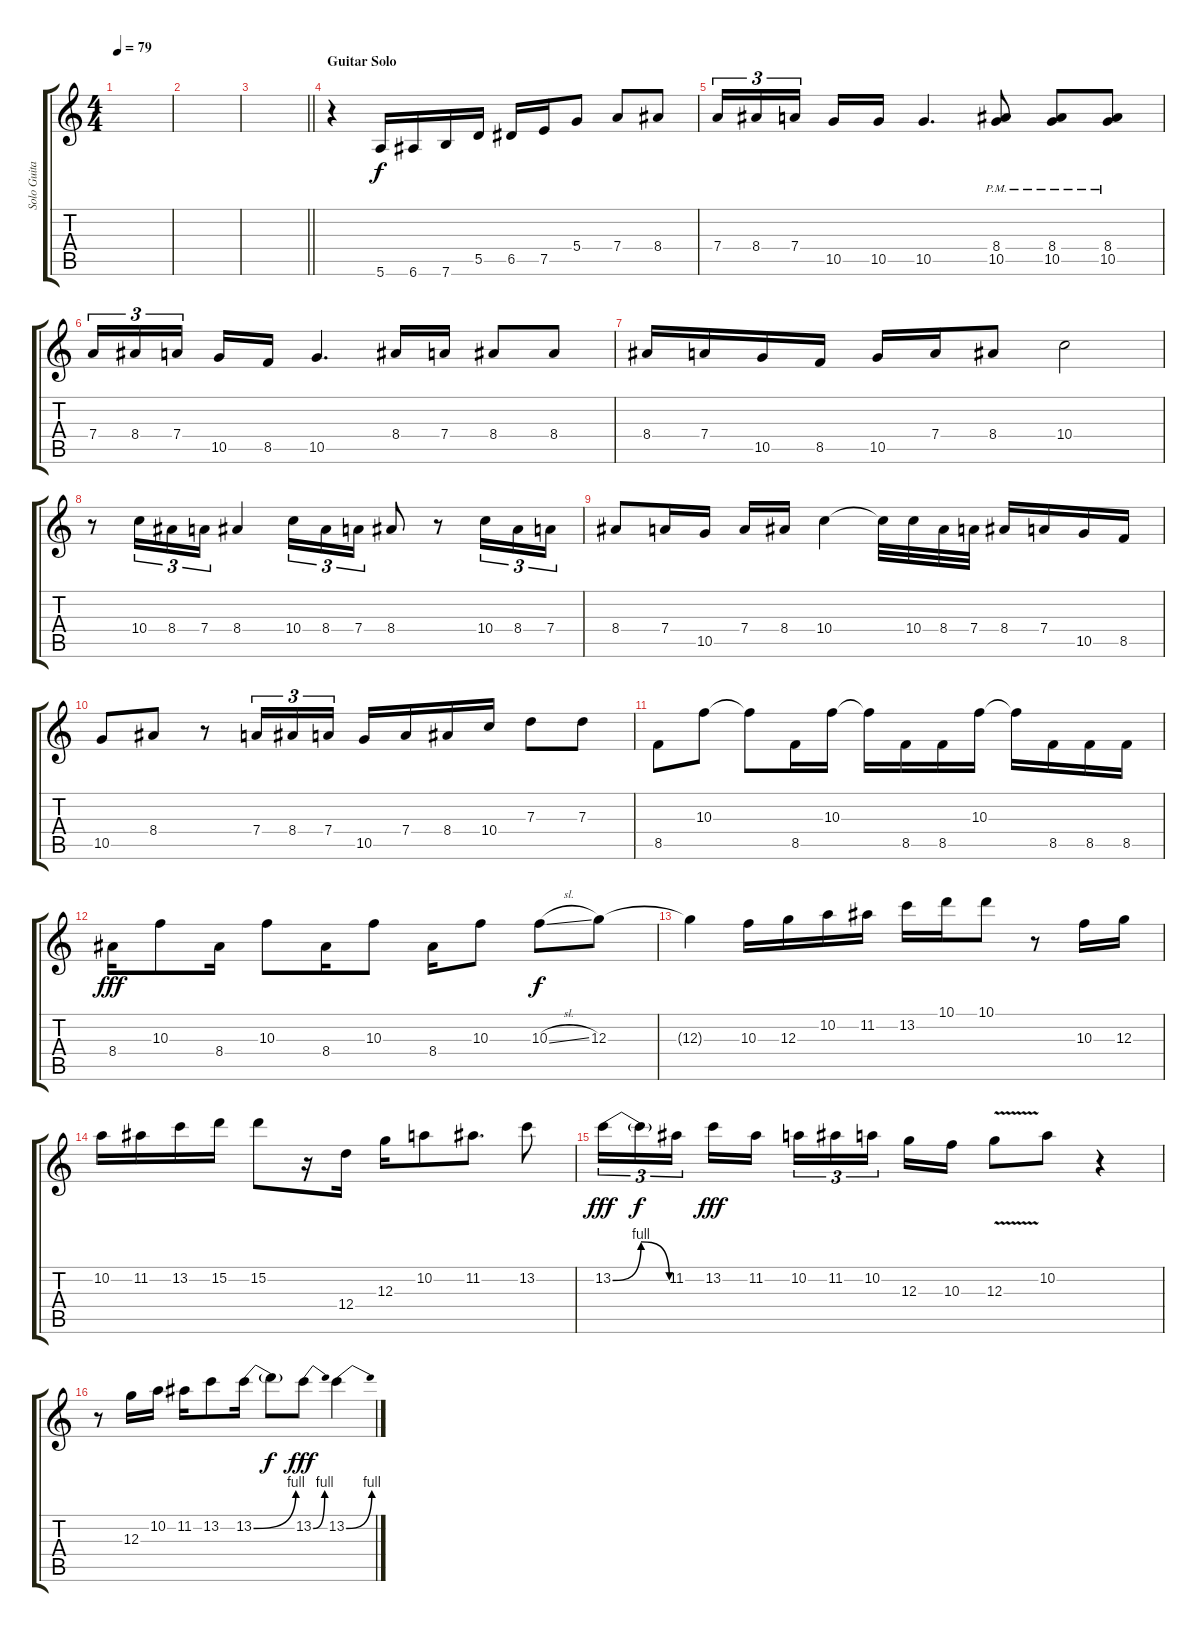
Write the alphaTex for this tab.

\track ("Solo Guitar" "Solo Guita") {instrument electricguitarjazz}
\staff {score tabs}
\tuning (E4 B3 G3 D3 A2 E2) {hide}
\ts (4 4)
\tempo 79
\clef g2
\ks c
|
|
\barLineRight lightlight
|
\section ("" "Guitar Solo")
r.4 5.6.16 6.6.16 7.6.16 5.5.16 6.5.16 7.5.16 5.4.8 7.4.8 8.4.8 |
7.4.16{tu (3 2) dy f} 8.4.16{tu (3 2)} 7.4.16{tu (3 2) beam splitsecondary} 10.5.16 10.5.16 10.5.4{d} (8.4{pm} 10.5{pm}).8 (8.4{pm} 10.5{pm}).8 (8.4{pm} 10.5{pm}).8 |
7.4.16{tu (3 2)} 8.4.16{tu (3 2)} 7.4.16{tu (3 2) beam splitsecondary} 10.5.16 8.5.16 10.5.4{d} 8.4.16 7.4.16 8.4.8 8.4.8 |
8.4.16 7.4.16 10.5.16 8.5.16 10.5.16 7.4.16 8.4.8 10.4.2 |
r.8 10.4.16{tu (3 2)} 8.4.16{tu (3 2)} 7.4.16{tu (3 2)} 8.4.4 10.4.16{tu (3 2)} 8.4.16{tu (3 2)} 7.4.16{tu (3 2)} 8.4.8 r.8 10.4.16{tu (3 2)} 8.4.16{tu (3 2)} 7.4.16{tu (3 2)} |
8.4.8 7.4.16 10.5.16 7.4.16 8.4.16 10.4.4 10.4{t}.32 10.4.32 8.4.32 7.4.32 8.4.16 7.4.16 10.5.16 8.5.16 |
10.5.8 8.4.8 r.8 7.4.16{tu (3 2)} 8.4.16{tu (3 2)} 7.4.16{tu (3 2)} 10.5.16 7.4.16 8.4.16 10.4.16 7.3.8 7.3.8 |
8.5.8 10.3.8 10.3{t}.8 8.5.16 10.3.16 10.3{t}.16 8.5.16 8.5.16 10.3.16 10.3{t}.16 8.5.16 8.5.16 8.5.16 |
8.4.16{dy fff} 10.3.8 8.4.16 10.3.8 8.4.16 10.3.8 8.4.16 10.3.8 10.3{sl}.8{dy f} 12.3.8 |
12.3{t}.4 10.3.16 12.3.16 10.2.16 11.2.16 13.2.16 10.1.16 10.1.8 r.8 10.3.16 12.3.16 |
10.2.16 11.2.16 13.2.16 15.2.16 15.2.8 r.16 12.4.16 12.3.16 10.2.8 11.2.8{d} 13.2.8 |
13.2{be (bendrelease 0 0 16 4 42 4 60 0)}.16{tu (3 2) dy fff} 13.2{t}.16{tu (3 2) dy f} 11.2.16{tu (3 2) beam splitsecondary} 13.2.16{dy fff} 11.2.16 10.2.16{tu (3 2)} 11.2.16{tu (3 2)} 10.2.16{tu (3 2) beam splitsecondary} 12.3.16 10.3.16 12.3{v}.8 10.2.8 r.4 |
r.8 12.3.16 10.2.16 11.2.16 13.2.8 13.2{be (bend 0 0 60 4)}.16 13.2{t}.8{dy f} 13.2{be (bend 0 0 60 4)}.8{dy fff} 13.2{be (bend 0 0 60 4)}.4
